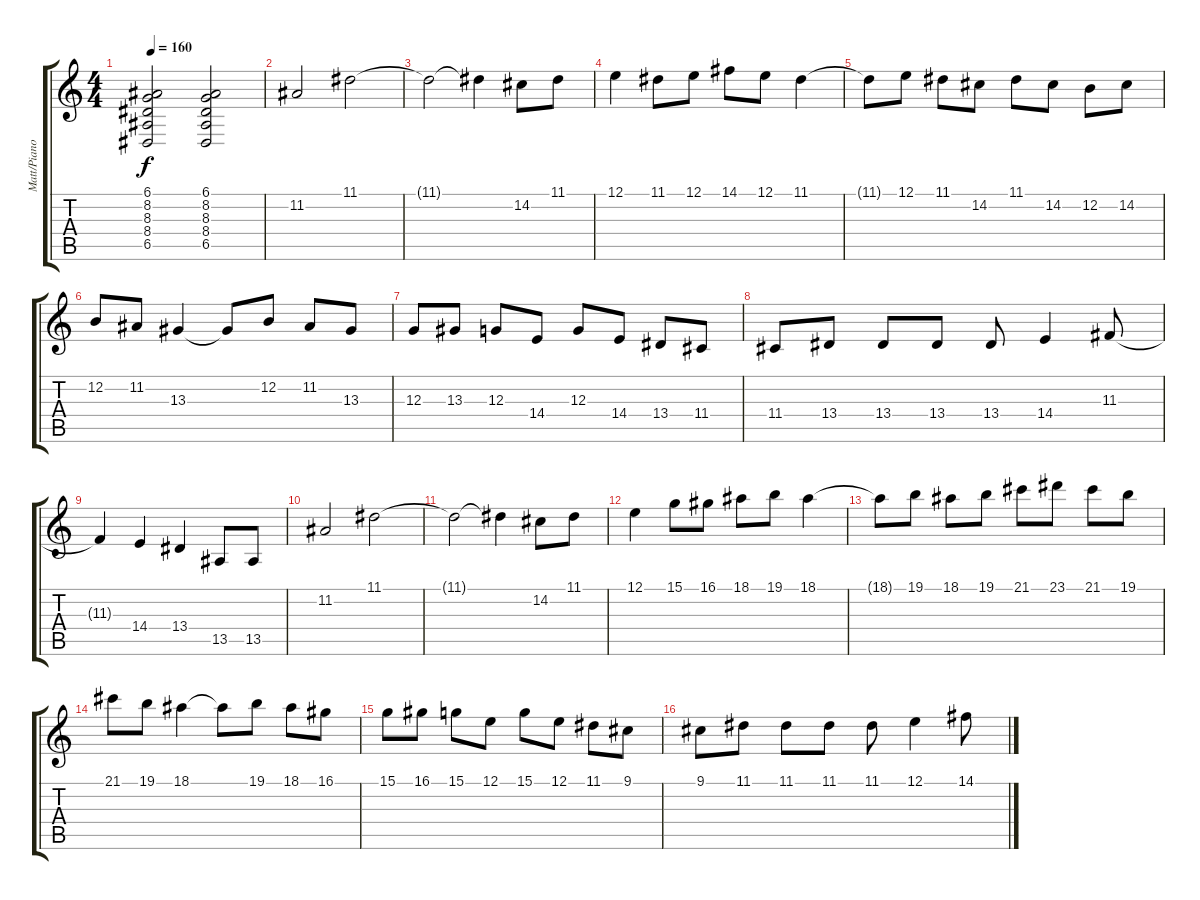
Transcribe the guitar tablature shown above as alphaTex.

\track ("Matt/Piano" "Matt/Piano") {instrument acousticgrandpiano}
\staff {score tabs}
\tuning (E4 B3 G3 D3 A2 E2) {hide}
\ts (4 4)
\tempo 160
\clef g2
\ks c
(6.1 8.2 8.3 8.4 6.5).2{dy f} (6.1 8.2 8.3 8.4 6.5).2 |
11.2.2 11.1.2 |
11.1{t}.2 11.1{t}.4 14.2.8 11.1.8 |
12.1.4 11.1.8 12.1.8 14.1.8 12.1.8 11.1.4 |
11.1{t}.8 12.1.8 11.1.8 14.2.8 11.1.8 14.2.8 12.2.8 14.2.8 |
12.2.8 11.2.8 13.3.4 13.3{t}.8 12.2.8 11.2.8 13.3.8 |
12.3.8 13.3.8 12.3.8 14.4.8 12.3.8 14.4.8 13.4.8 11.4.8 |
11.4.8 13.4.8 13.4.8 13.4.8 13.4.8 14.4.4 11.3.8 |
11.3{t}.4 14.4.4 13.4.4 13.5.8 13.5.8 |
11.2.2 11.1.2 |
11.1{t}.2 11.1{t}.4 14.2.8 11.1.8 |
12.1.4 15.1.8 16.1.8 18.1.8 19.1.8 18.1.4 |
18.1{t}.8 19.1.8 18.1.8 19.1.8 21.1.8 23.1.8 21.1.8 19.1.8 |
21.1.8 19.1.8 18.1.4 18.1{t}.8 19.1.8 18.1.8 16.1.8 |
15.1.8 16.1.8 15.1.8 12.1.8 15.1.8 12.1.8 11.1.8 9.1.8 |
9.1.8 11.1.8 11.1.8 11.1.8 11.1.8 12.1.4 14.1.8
